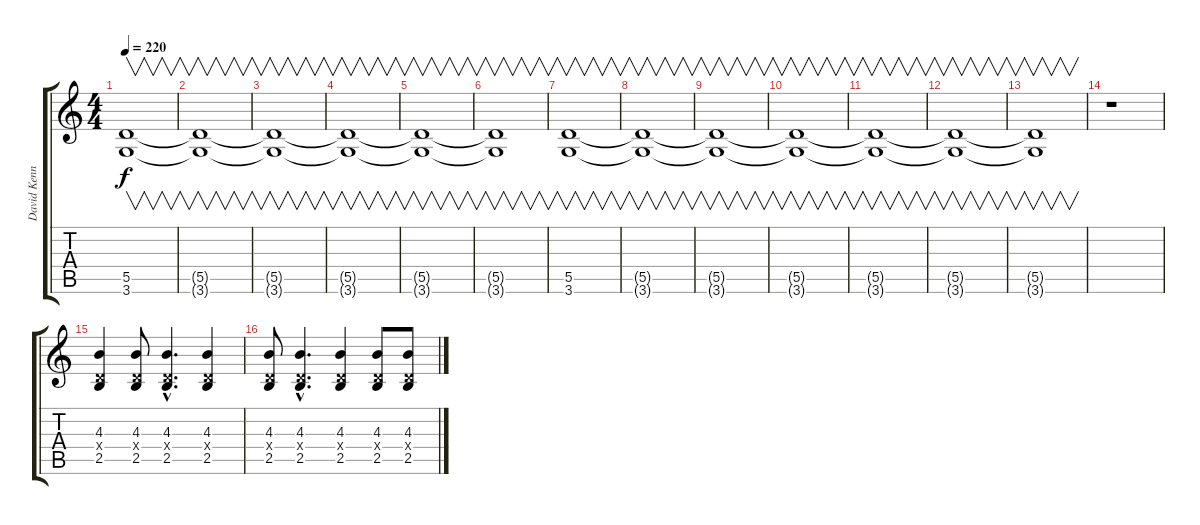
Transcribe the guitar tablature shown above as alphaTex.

\track ("David Kennedy (Guitar)" "David Kenn") {instrument distortionguitar}
\staff {score tabs}
\tuning (E4 B3 G3 D3 A2 E2) {hide}
\ts (4 4)
\tempo 220
\clef g2
\ks c
(5.5{t} 3.6{t}).1{v dy f} |
(5.5{t} 3.6{t}).1{v} |
(5.5{t} 3.6{t}).1{v} |
(5.5{t} 3.6{t}).1{v} |
(5.5{t} 3.6{t}).1{v} |
(5.5{t} 3.6{t}).1{v} |
(5.5 3.6).1{v} |
(5.5{t} 3.6{t}).1{v} |
(5.5{t} 3.6{t}).1{v} |
(5.5{t} 3.6{t}).1{v} |
(5.5{t} 3.6{t}).1{v} |
(5.5{t} 3.6{t}).1{v} |
(5.5{t} 3.6{t}).1{v} |
r.1 |
(4.3 0.4{x} 2.5).4{instrument distortionguitar} (4.3 0.4{x} 2.5).8 (4.3{hac} 0.4{hac x} 2.5{hac}).4{d} (4.3 0.4{x} 2.5).4 |
(4.3 0.4{x} 2.5).8 (4.3{hac} 0.4{hac x} 2.5{hac}).4{d} (4.3 0.4{x} 2.5).4 (4.3 0.4{x} 2.5).8 (4.3 0.4{x} 2.5).8
